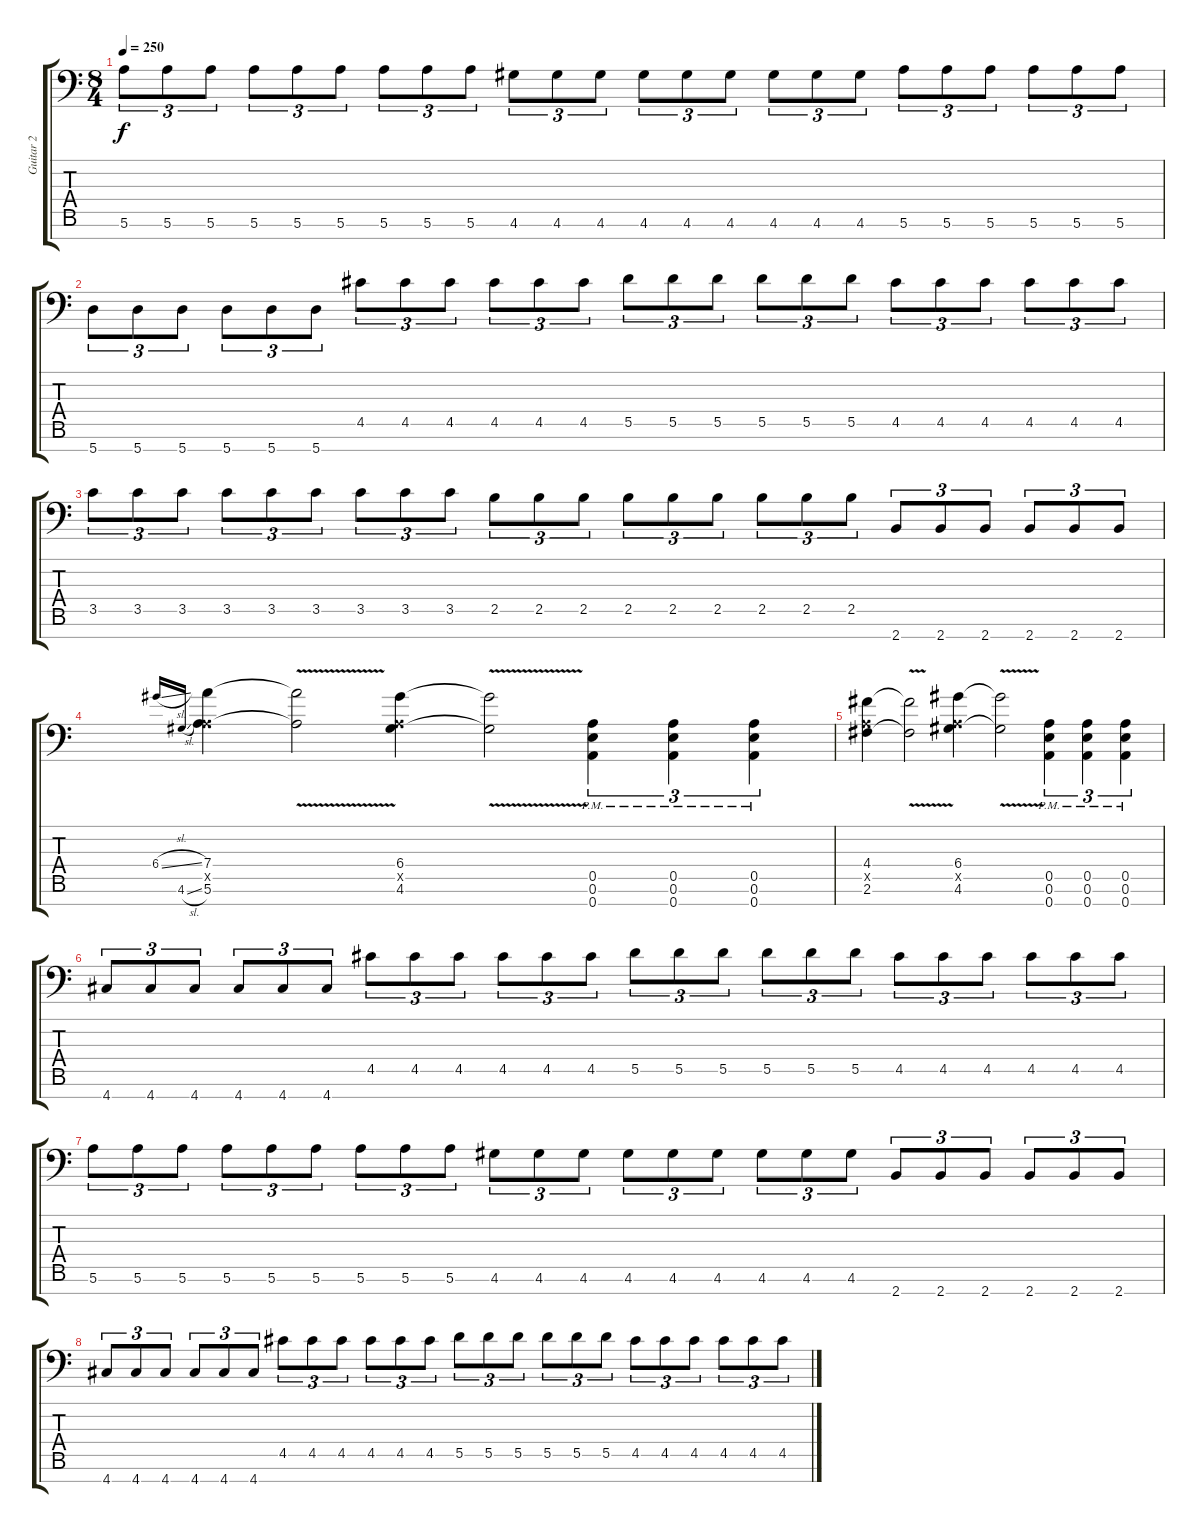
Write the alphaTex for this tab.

\track ("Guitar 2" "Guitar 2") {instrument overdrivenguitar}
\staff {score tabs}
\tuning (E4 B3 G3 D3 A2 E2 A1) {hide}
\ts (8 4)
\tempo 250
\clef f4
\ks c
5.6.8{tu (3 2) dy f} 5.6.8{tu (3 2)} 5.6.8{tu (3 2)} 5.6.8{tu (3 2)} 5.6.8{tu (3 2)} 5.6.8{tu (3 2)} 5.6.8{tu (3 2)} 5.6.8{tu (3 2)} 5.6.8{tu (3 2)} 4.6.8{tu (3 2)} 4.6.8{tu (3 2)} 4.6.8{tu (3 2)} 4.6.8{tu (3 2)} 4.6.8{tu (3 2)} 4.6.8{tu (3 2)} 4.6.8{tu (3 2)} 4.6.8{tu (3 2)} 4.6.8{tu (3 2)} 5.6.8{tu (3 2)} 5.6.8{tu (3 2)} 5.6.8{tu (3 2)} 5.6.8{tu (3 2)} 5.6.8{tu (3 2)} 5.6.8{tu (3 2)} |
5.7.8{tu (3 2)} 5.7.8{tu (3 2)} 5.7.8{tu (3 2)} 5.7.8{tu (3 2)} 5.7.8{tu (3 2)} 5.7.8{tu (3 2)} 4.5.8{tu (3 2)} 4.5.8{tu (3 2)} 4.5.8{tu (3 2)} 4.5.8{tu (3 2)} 4.5.8{tu (3 2)} 4.5.8{tu (3 2)} 5.5.8{tu (3 2)} 5.5.8{tu (3 2)} 5.5.8{tu (3 2)} 5.5.8{tu (3 2)} 5.5.8{tu (3 2)} 5.5.8{tu (3 2)} 4.5.8{tu (3 2)} 4.5.8{tu (3 2)} 4.5.8{tu (3 2)} 4.5.8{tu (3 2)} 4.5.8{tu (3 2)} 4.5.8{tu (3 2)} |
3.5.8{tu (3 2)} 3.5.8{tu (3 2)} 3.5.8{tu (3 2)} 3.5.8{tu (3 2)} 3.5.8{tu (3 2)} 3.5.8{tu (3 2)} 3.5.8{tu (3 2)} 3.5.8{tu (3 2)} 3.5.8{tu (3 2)} 2.5.8{tu (3 2)} 2.5.8{tu (3 2)} 2.5.8{tu (3 2)} 2.5.8{tu (3 2)} 2.5.8{tu (3 2)} 2.5.8{tu (3 2)} 2.5.8{tu (3 2)} 2.5.8{tu (3 2)} 2.5.8{tu (3 2)} 2.7.8{tu (3 2)} 2.7.8{tu (3 2)} 2.7.8{tu (3 2)} 2.7.8{tu (3 2)} 2.7.8{tu (3 2)} 2.7.8{tu (3 2)} |
6.4{sl}.16{gr onbeat} 4.6{sl}.16{gr onbeat} (7.4 0.5{x} 5.6).4 (7.4{v t} 5.6{v t}).2 (6.4 0.5{x} 4.6).4 (6.4{v t} 4.6{v t}).2 (0.5{pm} 0.6{pm} 0.7{pm}).4{tu (3 2)} (0.5{pm} 0.6{pm} 0.7{pm}).4{tu (3 2)} (0.5{pm} 0.6{pm} 0.7{pm}).4{tu (3 2)} |
(4.4 0.5{x} 2.6).4 (4.4{v t} 2.6{v t}).2 (6.4 0.5{x} 4.6).4 (6.4{v t} 4.6{v t}).2 (0.5{pm} 0.6{pm} 0.7{pm}).4{tu (3 2)} (0.5{pm} 0.6{pm} 0.7{pm}).4{tu (3 2)} (0.5{pm} 0.6{pm} 0.7{pm}).4{tu (3 2)} |
4.7.8{tu (3 2)} 4.7.8{tu (3 2)} 4.7.8{tu (3 2)} 4.7.8{tu (3 2)} 4.7.8{tu (3 2)} 4.7.8{tu (3 2)} 4.5.8{tu (3 2)} 4.5.8{tu (3 2)} 4.5.8{tu (3 2)} 4.5.8{tu (3 2)} 4.5.8{tu (3 2)} 4.5.8{tu (3 2)} 5.5.8{tu (3 2)} 5.5.8{tu (3 2)} 5.5.8{tu (3 2)} 5.5.8{tu (3 2)} 5.5.8{tu (3 2)} 5.5.8{tu (3 2)} 4.5.8{tu (3 2)} 4.5.8{tu (3 2)} 4.5.8{tu (3 2)} 4.5.8{tu (3 2)} 4.5.8{tu (3 2)} 4.5.8{tu (3 2)} |
5.6.8{tu (3 2)} 5.6.8{tu (3 2)} 5.6.8{tu (3 2)} 5.6.8{tu (3 2)} 5.6.8{tu (3 2)} 5.6.8{tu (3 2)} 5.6.8{tu (3 2)} 5.6.8{tu (3 2)} 5.6.8{tu (3 2)} 4.6.8{tu (3 2)} 4.6.8{tu (3 2)} 4.6.8{tu (3 2)} 4.6.8{tu (3 2)} 4.6.8{tu (3 2)} 4.6.8{tu (3 2)} 4.6.8{tu (3 2)} 4.6.8{tu (3 2)} 4.6.8{tu (3 2)} 2.7.8{tu (3 2)} 2.7.8{tu (3 2)} 2.7.8{tu (3 2)} 2.7.8{tu (3 2)} 2.7.8{tu (3 2)} 2.7.8{tu (3 2)} |
4.7.8{tu (3 2)} 4.7.8{tu (3 2)} 4.7.8{tu (3 2)} 4.7.8{tu (3 2)} 4.7.8{tu (3 2)} 4.7.8{tu (3 2)} 4.5.8{tu (3 2)} 4.5.8{tu (3 2)} 4.5.8{tu (3 2)} 4.5.8{tu (3 2)} 4.5.8{tu (3 2)} 4.5.8{tu (3 2)} 5.5.8{tu (3 2)} 5.5.8{tu (3 2)} 5.5.8{tu (3 2)} 5.5.8{tu (3 2)} 5.5.8{tu (3 2)} 5.5.8{tu (3 2)} 4.5.8{tu (3 2)} 4.5.8{tu (3 2)} 4.5.8{tu (3 2)} 4.5.8{tu (3 2)} 4.5.8{tu (3 2)} 4.5.8{tu (3 2)}
